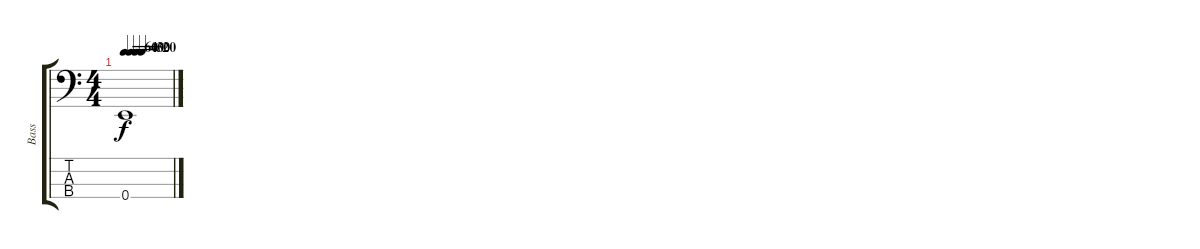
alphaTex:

\track ("Bass" "Bass") {instrument acousticbass}
\staff {score tabs}
\tuning (G2 D2 A1 E1) {hide}
\ts (4 4)
\tempo 60
\tempo (40 0.125)
\tempo (30 0.25)
\tempo (20 0.375)
\clef f4
\ks c
0.4.1{dy f}
